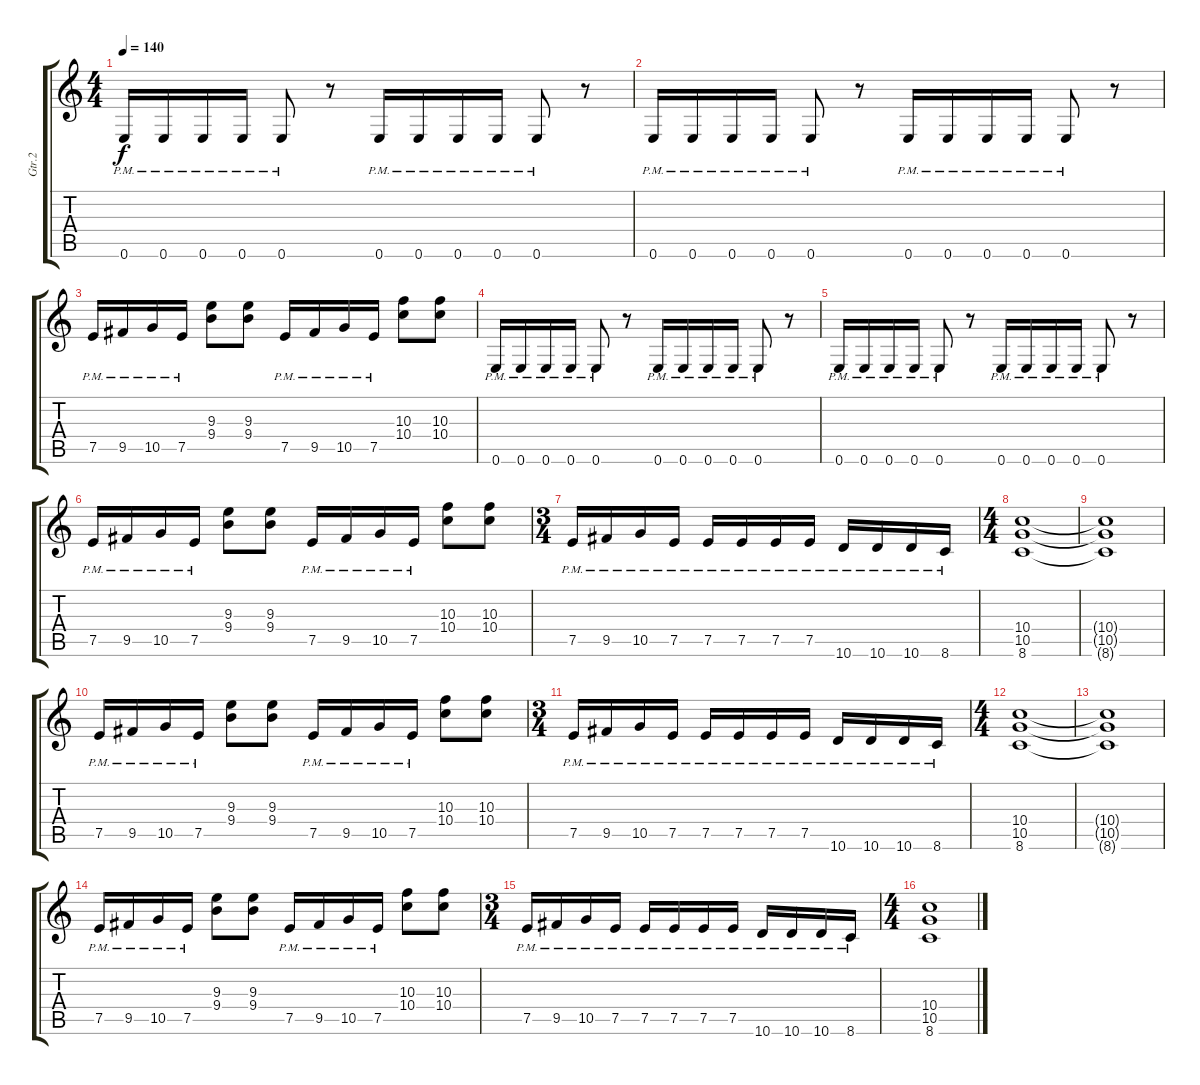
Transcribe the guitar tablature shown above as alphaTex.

\track ("Gtr.2" "Gtr.2") {instrument overdrivenguitar}
\staff {score tabs}
\tuning (E4 B3 G3 D3 A2 E2) {hide}
\ts (4 4)
\tempo 140
\clef g2
\ks c
0.6{pm}.16{dy f} 0.6{pm}.16 0.6{pm}.16 0.6{pm}.16 0.6{pm}.8 r.8 0.6{pm}.16 0.6{pm}.16 0.6{pm}.16 0.6{pm}.16 0.6{pm}.8 r.8 |
0.6{pm}.16 0.6{pm}.16 0.6{pm}.16 0.6{pm}.16 0.6{pm}.8 r.8 0.6{pm}.16 0.6{pm}.16 0.6{pm}.16 0.6{pm}.16 0.6{pm}.8 r.8 |
7.5{pm}.16 9.5{pm}.16 10.5{pm}.16 7.5{pm}.16 (9.3 9.4).8 (9.3 9.4).8 7.5{pm}.16 9.5{pm}.16 10.5{pm}.16 7.5{pm}.16 (10.3 10.4).8 (10.3 10.4).8 |
0.6{pm}.16 0.6{pm}.16 0.6{pm}.16 0.6{pm}.16 0.6{pm}.8 r.8 0.6{pm}.16 0.6{pm}.16 0.6{pm}.16 0.6{pm}.16 0.6{pm}.8 r.8 |
0.6{pm}.16 0.6{pm}.16 0.6{pm}.16 0.6{pm}.16 0.6{pm}.8 r.8 0.6{pm}.16 0.6{pm}.16 0.6{pm}.16 0.6{pm}.16 0.6{pm}.8 r.8 |
7.5{pm}.16 9.5{pm}.16 10.5{pm}.16 7.5{pm}.16 (9.3 9.4).8 (9.3 9.4).8 7.5{pm}.16 9.5{pm}.16 10.5{pm}.16 7.5{pm}.16 (10.3 10.4).8 (10.3 10.4).8 |
\ts (3 4)
7.5{pm}.16 9.5{pm}.16 10.5{pm}.16 7.5{pm}.16 7.5{pm}.16 7.5{pm}.16 7.5{pm}.16 7.5{pm}.16 10.6{pm}.16 10.6{pm}.16 10.6{pm}.16 8.6{pm}.16 |
\ts (4 4)
(10.4 10.5 8.6).1 |
(10.4{t} 10.5{t} 8.6{t}).1 |
7.5{pm}.16 9.5{pm}.16 10.5{pm}.16 7.5{pm}.16 (9.3 9.4).8 (9.3 9.4).8 7.5{pm}.16 9.5{pm}.16 10.5{pm}.16 7.5{pm}.16 (10.3 10.4).8 (10.3 10.4).8 |
\ts (3 4)
7.5{pm}.16 9.5{pm}.16 10.5{pm}.16 7.5{pm}.16 7.5{pm}.16 7.5{pm}.16 7.5{pm}.16 7.5{pm}.16 10.6{pm}.16 10.6{pm}.16 10.6{pm}.16 8.6{pm}.16 |
\ts (4 4)
(10.4 10.5 8.6).1 |
(10.4{t} 10.5{t} 8.6{t}).1 |
7.5{pm}.16 9.5{pm}.16 10.5{pm}.16 7.5{pm}.16 (9.3 9.4).8 (9.3 9.4).8 7.5{pm}.16 9.5{pm}.16 10.5{pm}.16 7.5{pm}.16 (10.3 10.4).8 (10.3 10.4).8 |
\ts (3 4)
7.5{pm}.16 9.5{pm}.16 10.5{pm}.16 7.5{pm}.16 7.5{pm}.16 7.5{pm}.16 7.5{pm}.16 7.5{pm}.16 10.6{pm}.16 10.6{pm}.16 10.6{pm}.16 8.6{pm}.16 |
\ts (4 4)
(10.4 10.5 8.6).1
